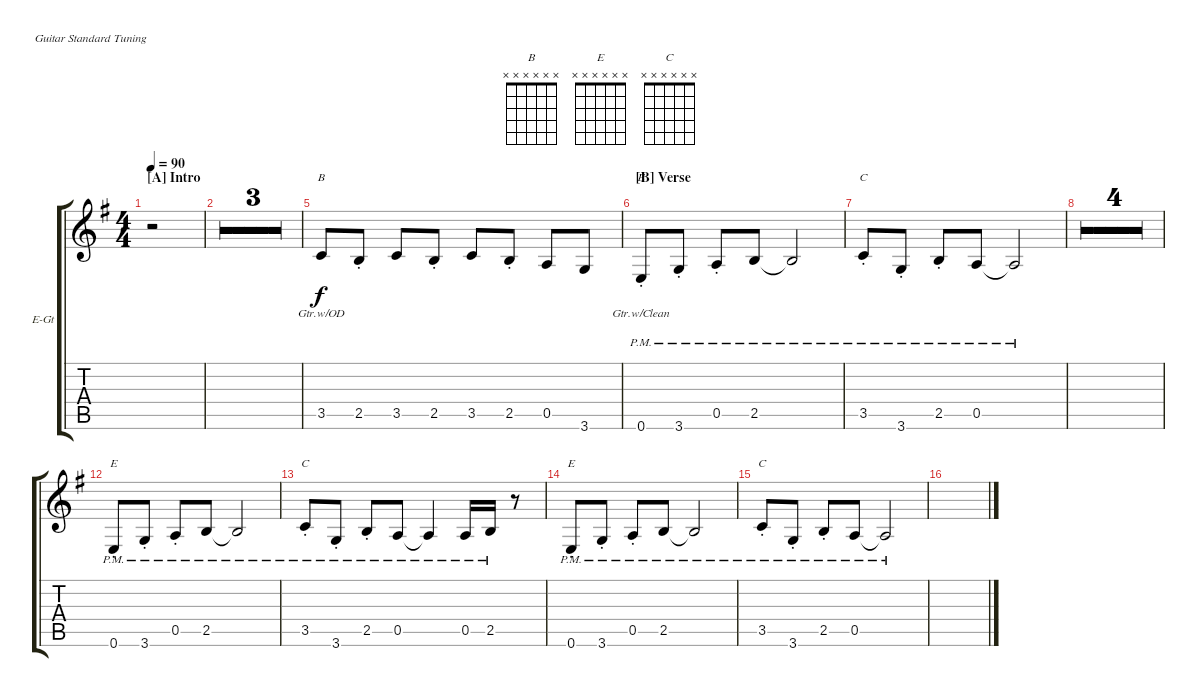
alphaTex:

\defaultSystemsLayout 4
\bracketExtendMode groupsimilarinstruments
\firstSystemTrackNameOrientation horizontal
\otherSystemsTrackNameOrientation horizontal
\track ("Alex Turner Gtr.1" "E-Gt") {multiBarRest instrument electricguitarclean}
\staff {score tabs}
\tuning (E4 B3 G3 D3 A2 E2)
\chord ("B" x x x x x x)
\chord ("E" x x x x x x)
\chord ("C" x x x x x x)
\ts (4 4)
\section ("A" "Intro")
\ac
\tempo 90
\clef g2
\ks g
r.2{dy f instrument electricguitarclean} |
r.1 |
r.1 |
r.1 |
3.5.8{ch "B" lyrics (0 "Gtr.w/OD") lyrics (1 "") lyrics (2 "") lyrics (3 "") lyrics (4 "")} 2.5{st}.8{lyrics (0 "") lyrics (1 "") lyrics (2 "") lyrics (3 "") lyrics (4 "")} 3.5.8{lyrics (0 "") lyrics (1 "") lyrics (2 "") lyrics (3 "") lyrics (4 "")} 2.5{st}.8{lyrics (0 "") lyrics (1 "") lyrics (2 "") lyrics (3 "") lyrics (4 "")} 3.5.8{lyrics (0 "") lyrics (1 "") lyrics (2 "") lyrics (3 "") lyrics (4 "")} 2.5{st}.8{lyrics (0 "") lyrics (1 "") lyrics (2 "") lyrics (3 "") lyrics (4 "")} 0.5.8{lyrics (0 "") lyrics (1 "") lyrics (2 "") lyrics (3 "") lyrics (4 "")} 3.6.8{lyrics (0 "") lyrics (1 "") lyrics (2 "") lyrics (3 "") lyrics (4 "")} |
\section ("B" "Verse")
0.6{pm st}.8{ch "E" lyrics (0 "Gtr.w/Clean") lyrics (1 "") lyrics (2 "") lyrics (3 "") lyrics (4 "")} 3.6{pm st}.8{lyrics (0 "") lyrics (1 "") lyrics (2 "") lyrics (3 "") lyrics (4 "")} 0.5{pm st}.8 2.5{pm}.8 2.5{pm t}.2 |
3.5{pm st}.8{ch "C"} 3.6{pm st}.8 2.5{pm st}.8 0.5{pm}.8 0.5{pm t}.2 |
\simile firstofdouble
|
\simile secondofdouble
|
\simile firstofdouble
|
\simile secondofdouble
|
\simile none
0.6{pm st}.8{ch "E"} 3.6{pm st}.8 0.5{pm st}.8 2.5{pm}.8 2.5{pm t}.2 |
3.5{pm st}.8{ch "C"} 3.6{pm st}.8 2.5{pm st}.8 0.5{pm}.8 0.5{pm t}.4 0.5{pm}.16 2.5{pm}.16 r.8 |
0.6{pm st}.8{ch "E"} 3.6{pm st}.8 0.5{pm st}.8 2.5{pm}.8 2.5{pm t}.2 |
3.5{pm st}.8{ch "C"} 3.6{pm st}.8 2.5{pm st}.8 0.5{pm}.8 0.5{pm t}.2 |
\simile firstofdouble
